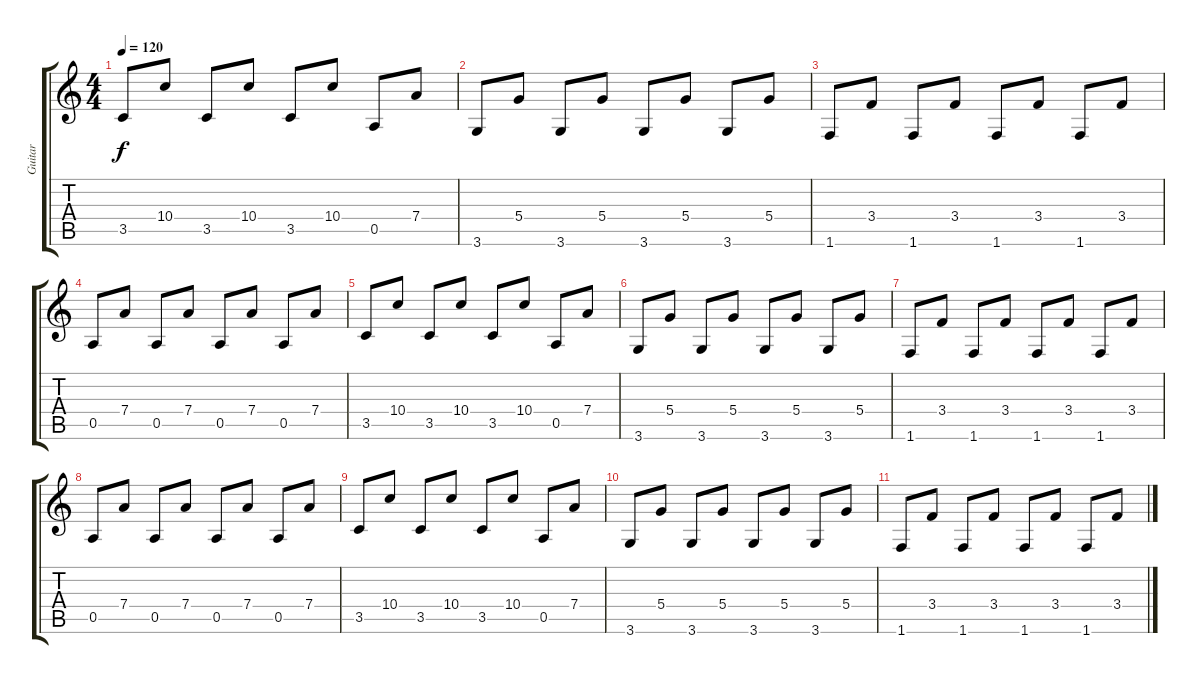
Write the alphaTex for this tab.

\track ("Guitar" "Guitar") {instrument distortionguitar}
\staff {score tabs}
\tuning (E4 B3 G3 D3 A2 E2) {hide}
\ts (4 4)
\tempo 120
\clef g2
\ks c
3.5.8{dy f} 10.4.8 3.5.8 10.4.8 3.5.8 10.4.8 0.5.8 7.4.8 |
3.6.8 5.4.8 3.6.8 5.4.8 3.6.8 5.4.8 3.6.8 5.4.8 |
1.6.8 3.4.8 1.6.8 3.4.8 1.6.8 3.4.8 1.6.8 3.4.8 |
0.5.8 7.4.8 0.5.8 7.4.8 0.5.8 7.4.8 0.5.8 7.4.8 |
3.5.8 10.4.8 3.5.8 10.4.8 3.5.8 10.4.8 0.5.8 7.4.8 |
3.6.8 5.4.8 3.6.8 5.4.8 3.6.8 5.4.8 3.6.8 5.4.8 |
1.6.8 3.4.8 1.6.8 3.4.8 1.6.8 3.4.8 1.6.8 3.4.8 |
0.5.8 7.4.8 0.5.8 7.4.8 0.5.8 7.4.8 0.5.8 7.4.8 |
3.5.8 10.4.8 3.5.8 10.4.8 3.5.8 10.4.8 0.5.8 7.4.8 |
3.6.8 5.4.8 3.6.8 5.4.8 3.6.8 5.4.8 3.6.8 5.4.8 |
1.6.8 3.4.8 1.6.8 3.4.8 1.6.8 3.4.8 1.6.8 3.4.8
